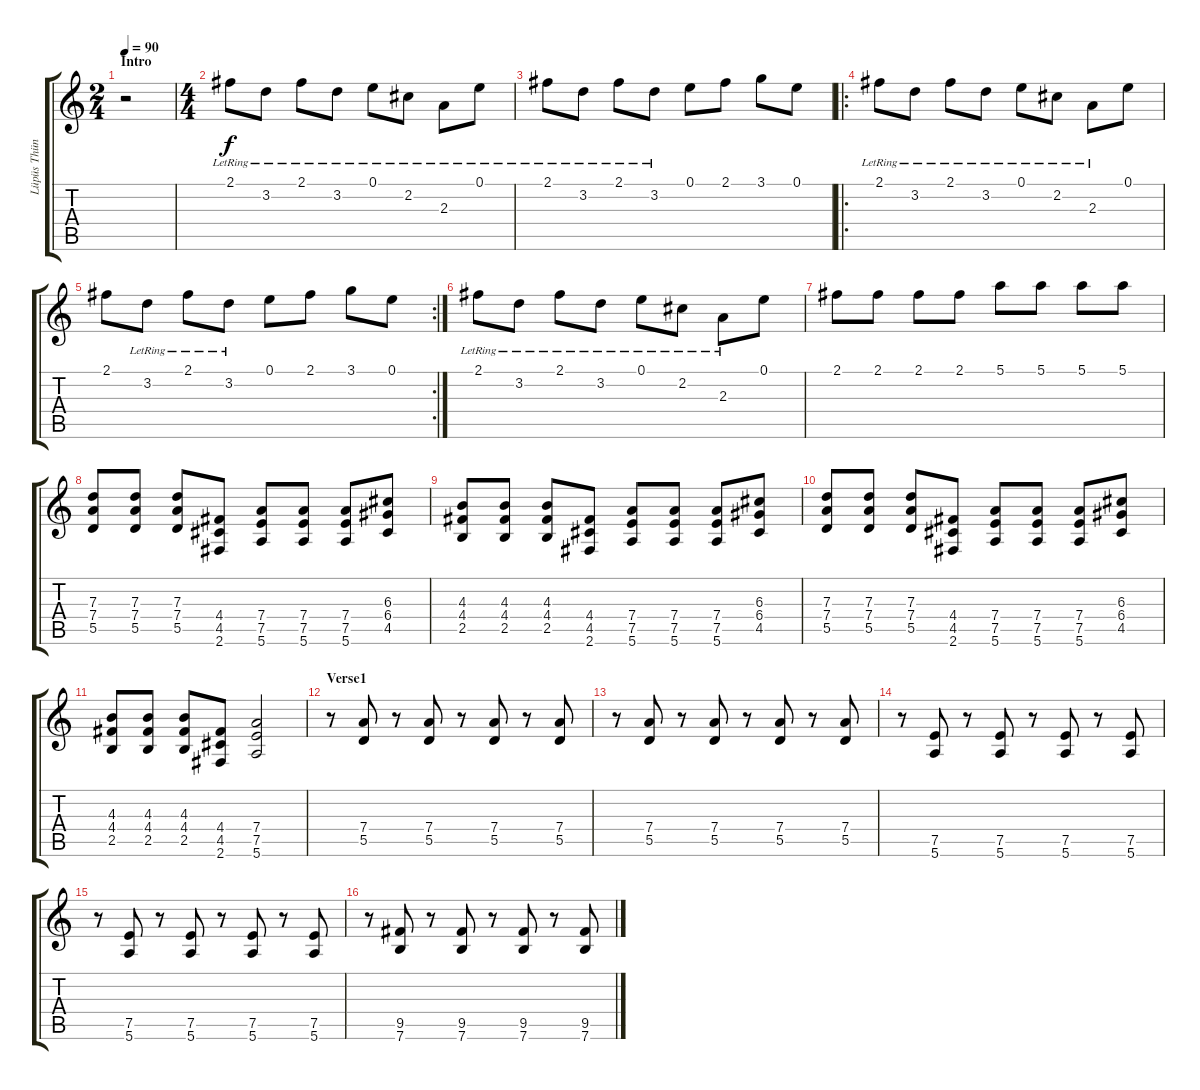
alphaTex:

\track ("Lüpüs Thünder" "Lüpüs Thün") {instrument electricguitarclean}
\staff {score tabs}
\tuning (E4 B3 G3 D3 A2 E2) {hide}
\ts (2 4)
\section ("" "Intro")
\tempo 90
\clef g2
\ks c
r.2{dy f instrument electricguitarclean} |
\ts (4 4)
2.1{lr}.8 3.2{lr}.8 2.1{lr}.8 3.2{lr}.8 0.1{lr}.8 2.2{lr}.8 2.3{lr}.8 0.1{lr}.8 |
2.1{lr}.8 3.2{lr}.8 2.1{lr}.8 3.2{lr}.8 0.1.8 2.1.8 3.1.8 0.1.8 |
\ro
2.1{lr}.8 3.2{lr}.8 2.1{lr}.8 3.2{lr}.8 0.1{lr}.8 2.2{lr}.8 2.3{lr}.8 0.1.8 |
\rc 2
2.1.8 3.2{lr}.8 2.1{lr}.8 3.2{lr}.8 0.1.8 2.1.8 3.1.8 0.1.8 |
2.1{lr}.8 3.2{lr}.8 2.1{lr}.8 3.2{lr}.8 0.1{lr}.8 2.2{lr}.8 2.3{lr}.8 0.1.8 |
2.1.8 2.1.8 2.1.8 2.1.8 5.1.8 5.1.8 5.1.8 5.1.8 |
(7.3 7.4 5.5).8{instrument distortionguitar} (7.3 7.4 5.5).8 (7.3 7.4 5.5).8 (4.4 4.5 2.6).8 (7.4 7.5 5.6).8 (7.4 7.5 5.6).8 (7.4 7.5 5.6).8 (6.3 6.4 4.5).8 |
(4.3 4.4 2.5).8 (4.3 4.4 2.5).8 (4.3 4.4 2.5).8 (4.4 4.5 2.6).8 (7.4 7.5 5.6).8 (7.4 7.5 5.6).8 (7.4 7.5 5.6).8 (6.3 6.4 4.5).8 |
(7.3 7.4 5.5).8 (7.3 7.4 5.5).8 (7.3 7.4 5.5).8 (4.4 4.5 2.6).8 (7.4 7.5 5.6).8 (7.4 7.5 5.6).8 (7.4 7.5 5.6).8 (6.3 6.4 4.5).8 |
(4.3 4.4 2.5).8 (4.3 4.4 2.5).8 (4.3 4.4 2.5).8 (4.4 4.5 2.6).8 (7.4 7.5 5.6).2 |
\section ("" "Verse1")
r.8{volume 10 instrument acousticguitarsteel} (7.4 5.5).8 r.8 (7.4 5.5).8 r.8 (7.4 5.5).8 r.8 (7.4 5.5).8 |
r.8 (7.4 5.5).8 r.8 (7.4 5.5).8 r.8 (7.4 5.5).8 r.8 (7.4 5.5).8 |
r.8 (7.5 5.6).8 r.8 (7.5 5.6).8 r.8 (7.5 5.6).8 r.8 (7.5 5.6).8 |
r.8 (7.5 5.6).8 r.8 (7.5 5.6).8 r.8 (7.5 5.6).8 r.8 (7.5 5.6).8 |
r.8 (9.5 7.6).8 r.8 (9.5 7.6).8 r.8 (9.5 7.6).8 r.8 (9.5 7.6).8
